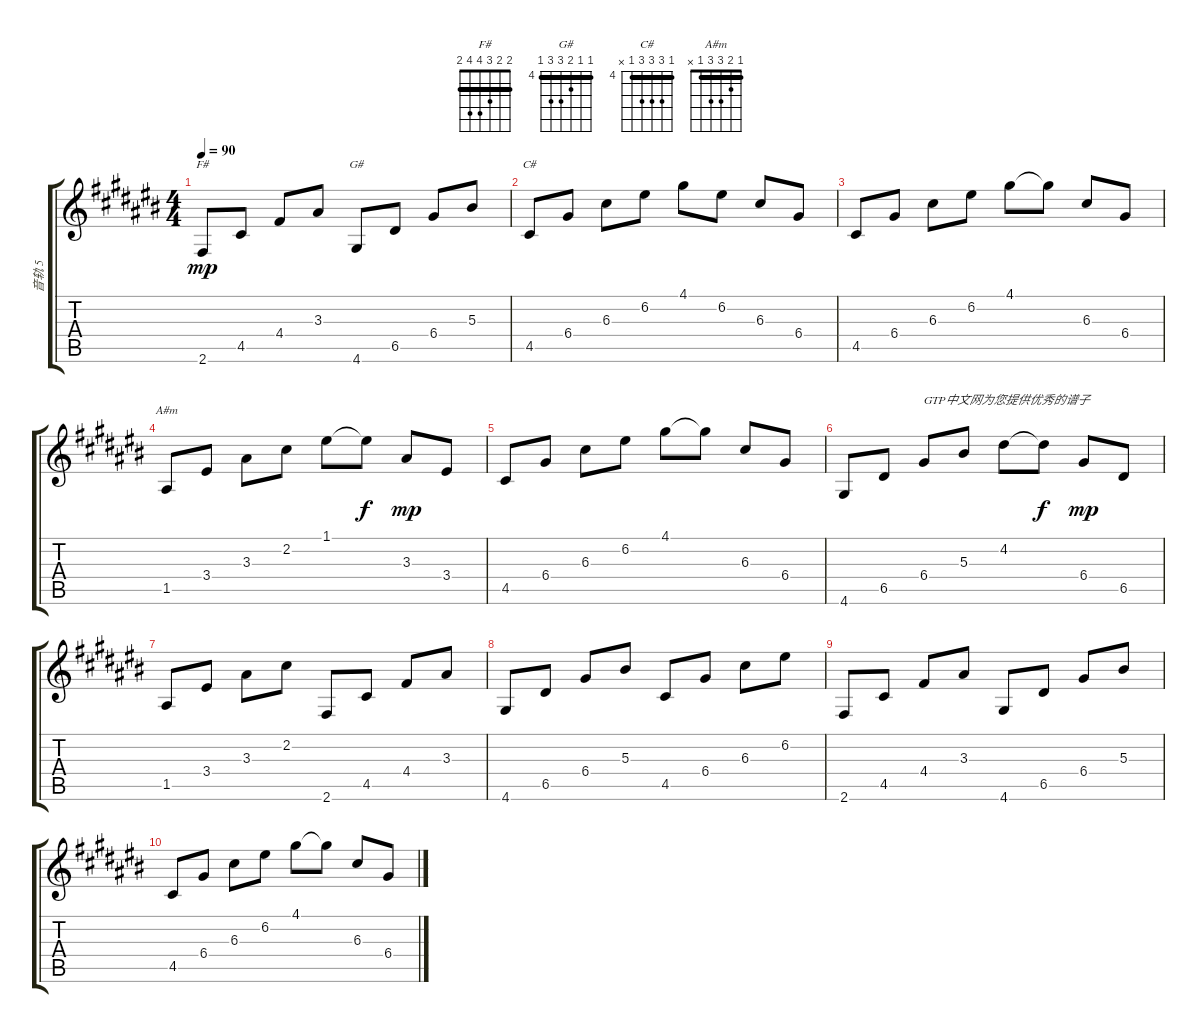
\track ("音轨 5" "音轨 5") {instrument acousticguitarsteel}
\staff {score tabs}
\tuning (E4 B3 G3 D3 A2 E2) {hide}
\chord ("F#" 2 2 3 4 4 2) {barre 2}
\chord ("G#" 4 4 5 6 6 4) {firstfret 4 barre 4}
\chord ("C#" 4 6 6 6 4 x) {firstfret 4 barre 4}
\chord ("A#m" 1 2 3 3 1 x) {barre 1}
\ts (4 4)
\tempo 90
\clef g2
\ks c#
2.6.8{ch "F#" dy mp} 4.5.8 4.4.8 3.3.8 4.6.8{ch "G#"} 6.5.8 6.4.8 5.3.8 |
4.5.8{ch "C#"} 6.4.8 6.3.8 6.2.8 4.1.8 6.2.8 6.3.8 6.4.8 |
4.5.8 6.4.8 6.3.8 6.2.8 4.1.8 4.1{t}.8 6.3.8 6.4.8 |
1.5.8{ch "A#m"} 3.4.8 3.3.8 2.2.8 1.1.8 1.1{t}.8{dy f} 3.3.8{dy mp} 3.4.8 |
4.5.8 6.4.8 6.3.8 6.2.8 4.1.8 4.1{t}.8 6.3.8 6.4.8 |
4.6.8 6.5.8 6.4.8{txt "GTP中文网为您提供优秀的谱子"} 5.3.8 4.2.8 4.2{t}.8{dy f} 6.4.8{dy mp} 6.5.8 |
1.5.8 3.4.8 3.3.8 2.2.8 2.6.8 4.5.8 4.4.8 3.3.8 |
4.6.8 6.5.8 6.4.8 5.3.8 4.5.8 6.4.8 6.3.8 6.2.8 |
2.6.8 4.5.8 4.4.8 3.3.8 4.6.8 6.5.8 6.4.8 5.3.8 |
4.5.8 6.4.8 6.3.8 6.2.8 4.1.8 4.1{t}.8 6.3.8 6.4.8
